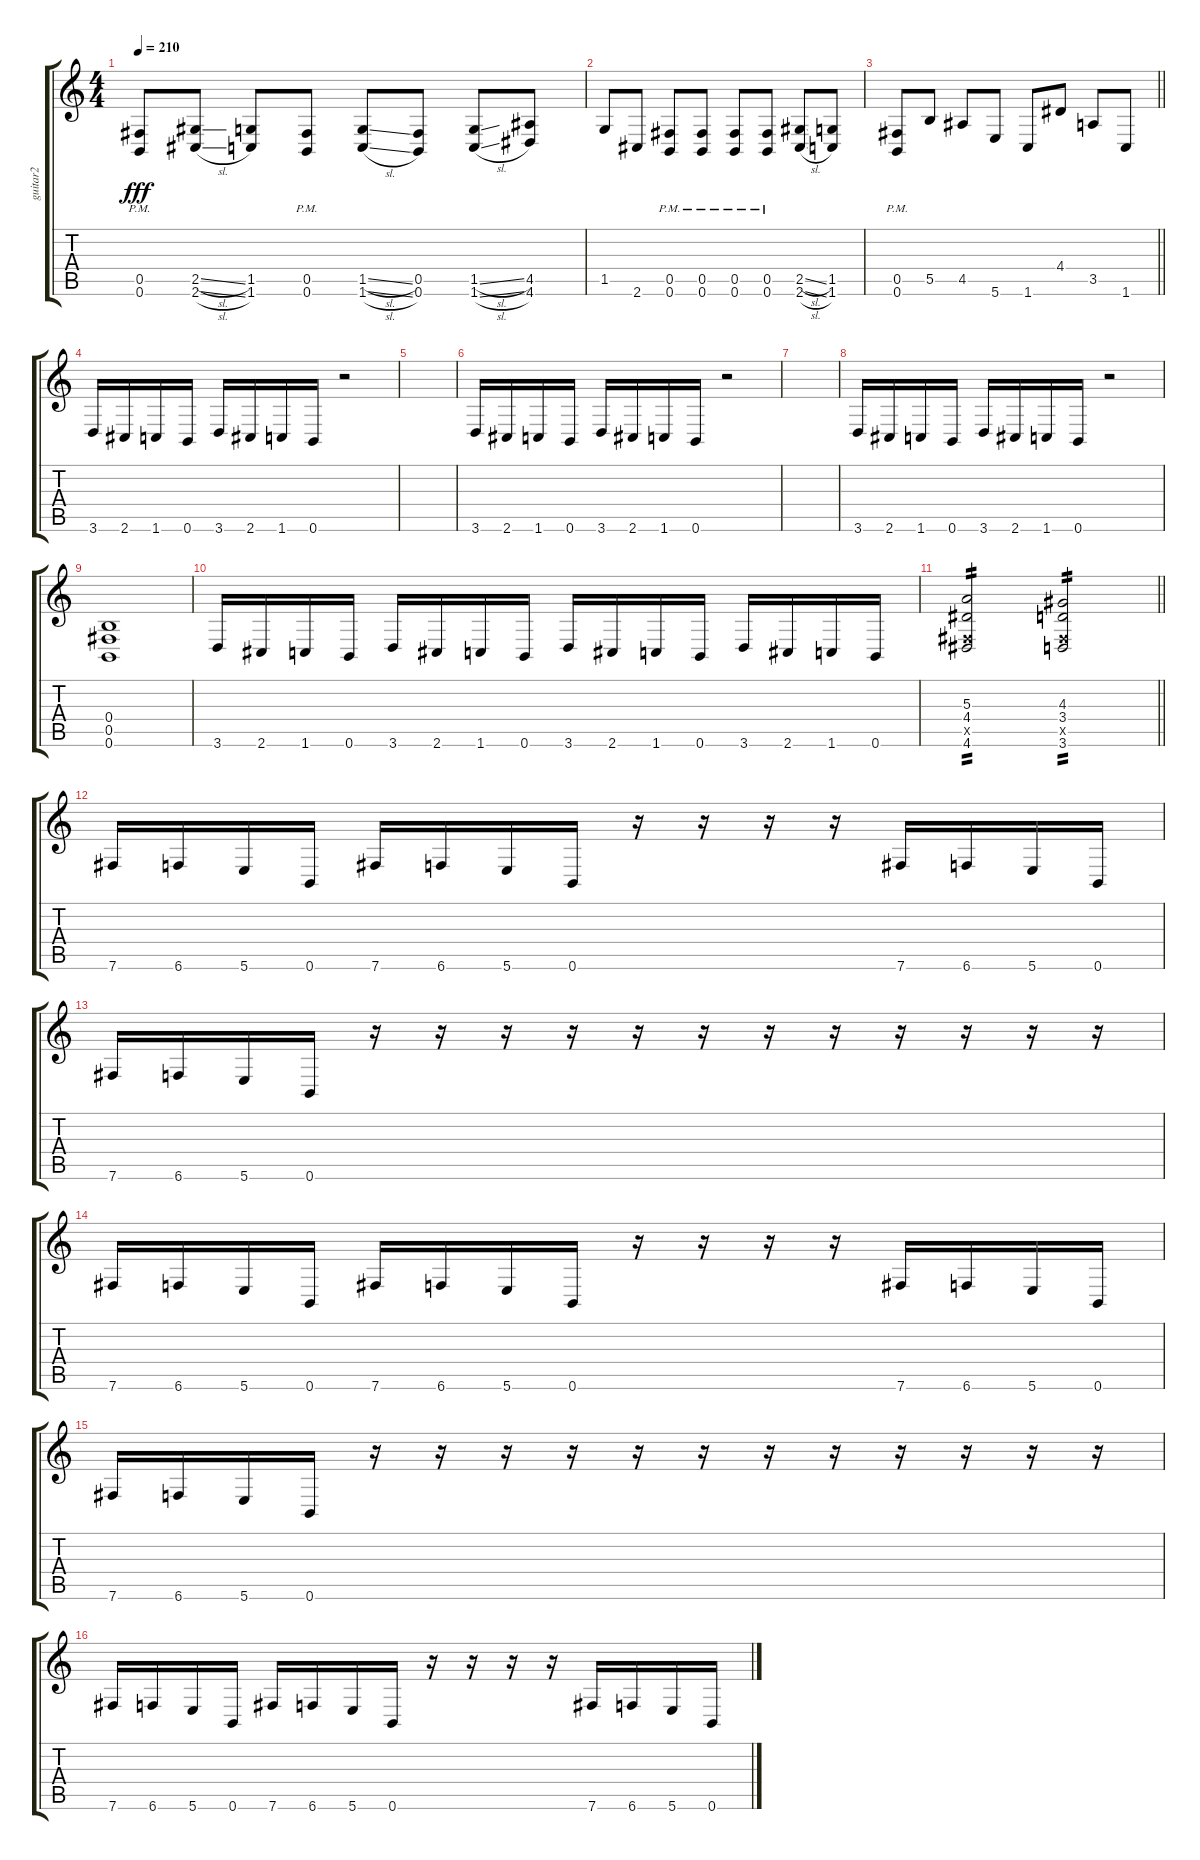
\track ("guitar2" "guitar2") {instrument distortionguitar}
\staff {score tabs}
\tuning (Db4 Ab3 E3 B2 Gb2 B1) {hide}
\ts (4 4)
\tempo 210
\clef g2
\ks c
(0.5{pm} 0.6{pm}).8{dy fff} (2.5{sl} 2.6{sl}).8 (1.5 1.6).8 (0.5{pm} 0.6{pm}).8 (1.5{sl} 1.6{sl}).8 (0.5 0.6).8 (1.5{sl} 1.6{sl}).8 (4.5 4.6).8 |
1.5.8 2.6.8 (0.5{pm} 0.6{pm}).8 (0.5{pm} 0.6{pm}).8 (0.5{pm} 0.6{pm}).8 (0.5{pm} 0.6{pm}).8 (2.5{sl} 2.6{sl}).8 (1.5 1.6).8 |
\barLineRight lightlight
(0.5{pm} 0.6{pm}).8 5.5.8 4.5.8 5.6.8 1.6.8 4.4.8 3.5.8 1.6.8 |
\section ("" "")
3.6.16 2.6.16 1.6.16 0.6.16 3.6.16 2.6.16 1.6.16 0.6.16 r.2 |
|
3.6.16 2.6.16 1.6.16 0.6.16 3.6.16 2.6.16 1.6.16 0.6.16 r.2 |
|
3.6.16 2.6.16 1.6.16 0.6.16 3.6.16 2.6.16 1.6.16 0.6.16 r.2 |
(0.4 0.5 0.6).1 |
3.6.16 2.6.16 1.6.16 0.6.16 3.6.16 2.6.16 1.6.16 0.6.16 3.6.16 2.6.16 1.6.16 0.6.16 3.6.16 2.6.16 1.6.16 0.6.16 |
\barLineRight lightlight
(5.3 4.4 0.5{x} 4.6).2{tp 2} (4.3 3.4 0.5{x} 3.6).2{tp 2} |
\section ("" "")
7.6.16 6.6.16 5.6.16 0.6.16 7.6.16 6.6.16 5.6.16 0.6.16 r.16 r.16 r.16 r.16 7.6.16 6.6.16 5.6.16 0.6.16 |
7.6.16 6.6.16 5.6.16 0.6.16 r.16 r.16 r.16 r.16 r.16 r.16 r.16 r.16 r.16 r.16 r.16 r.16 |
7.6.16 6.6.16 5.6.16 0.6.16 7.6.16 6.6.16 5.6.16 0.6.16 r.16 r.16 r.16 r.16 7.6.16 6.6.16 5.6.16 0.6.16 |
7.6.16 6.6.16 5.6.16 0.6.16 r.16 r.16 r.16 r.16 r.16 r.16 r.16 r.16 r.16 r.16 r.16 r.16 |
7.6.16 6.6.16 5.6.16 0.6.16 7.6.16 6.6.16 5.6.16 0.6.16 r.16 r.16 r.16 r.16 7.6.16 6.6.16 5.6.16 0.6.16
